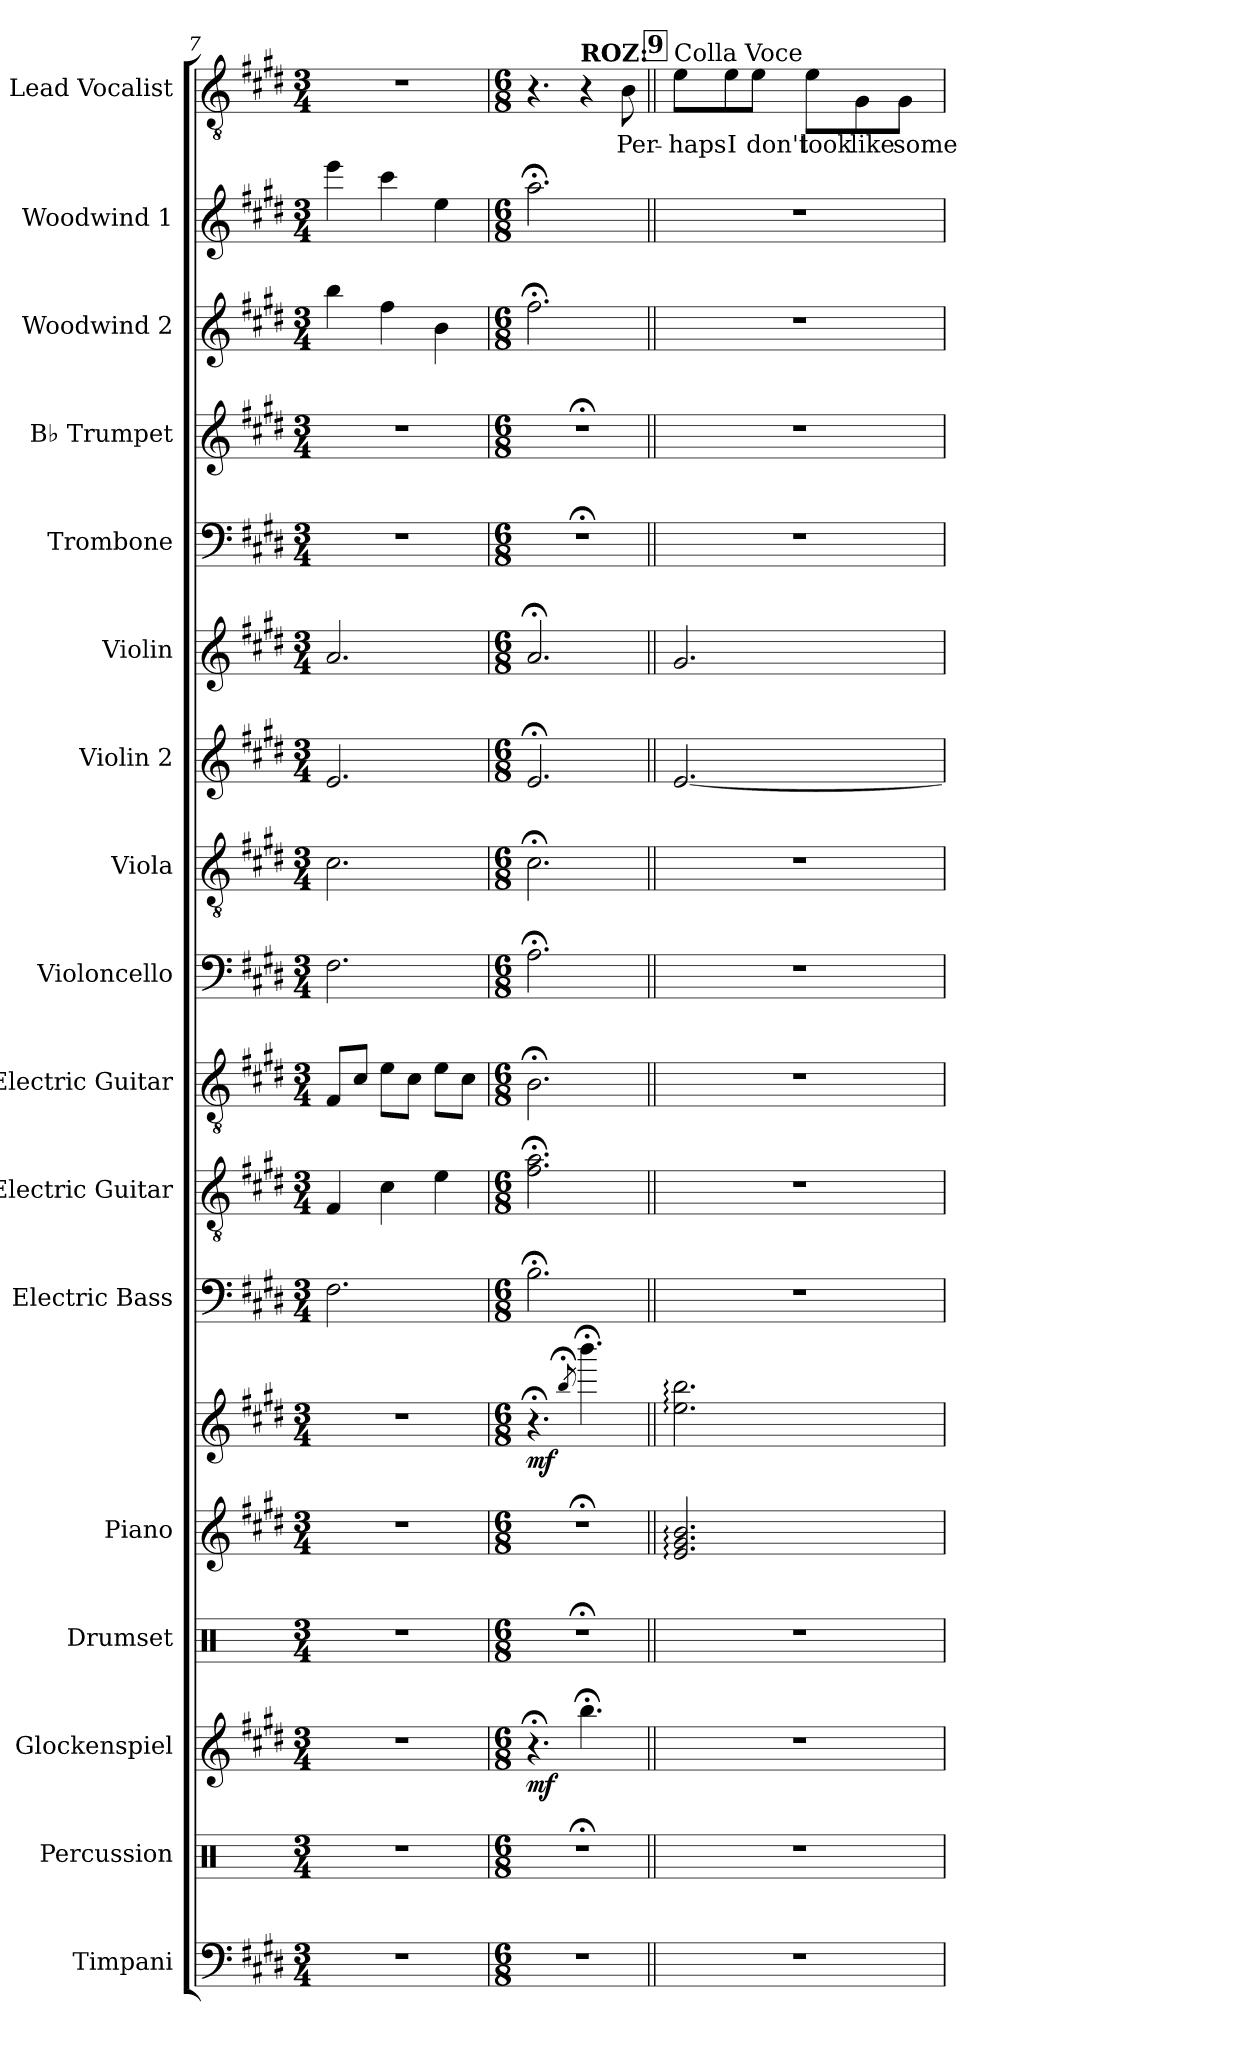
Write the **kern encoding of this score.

**kern	**kern	**kern	**dynam	**kern	**kern	**kern	**dynam	**kern	**kern	**kern	**kern	**kern	**kern	**kern	**kern	**kern	**kern	**kern	**kern	**text
*part17	*part16	*part15	*part15	*part14	*part13	*part13	*part13	*part12	*part11	*part10	*part9	*part8	*part7	*part6	*part5	*part4	*part3	*part2	*part1	*part1
*staff18	*staff17	*staff16	*staff16	*staff15	*staff14	*staff13	*staff13/14	*staff12	*staff11	*staff10	*staff9	*staff8	*staff7	*staff6	*staff5	*staff4	*staff3	*staff2	*staff1	*staff1
*I"Timpani	*I"Percussion	*I"Glockenspiel	*	*I"Drumset	*I"Piano	*	*	*I"Electric Bass	*I"Electric Guitar	*I"Electric Guitar	*I"Violoncello	*I"Viola	*I"Violin 2	*I"Violin	*I"Trombone	*I"B♭ Trumpet	*I"Woodwind 2	*I"Woodwind 1	*I"Lead Vocalist	*
*I'Timp.	*I'Perc.	*I'Glock.	*	*I'D. Set	*I'Pno	*	*	*I'El. B.	*I'El. Guit.	*I'El. Guit.	*I'Vc.	*I'Vla.	*I'Vln. 2	*I'Vln.	*I'Tbn.	*I'B♭ Tpt.	*I'WW2	*I'WW1	*I'Lead	*
*clefF4	*clefX	*clefG2	*	*clefX	*clefG2	*clefG2	*	*clefF4	*clefGv2	*clefGv2	*clefF4	*clefGv2	*clefG2	*clefG2	*clefF4	*clefG2	*clefG2	*clefG2	*clefGv2	*
*	*	*ITrd-14c-24	*	*	*	*	*	*ITrd7c12	*	*	*	*	*	*	*	*ITrd1c2	*ITrd1c2	*ITrd1c2	*	*
*k[f#c#g#d#]	*k[]	*k[f#c#g#d#]	*	*k[]	*k[f#c#g#d#]	*k[f#c#g#d#]	*	*k[f#c#g#d#]	*k[f#c#g#d#]	*k[f#c#g#d#]	*k[f#c#g#d#]	*k[f#c#g#d#]	*k[f#c#g#d#]	*k[f#c#g#d#]	*k[f#c#g#d#]	*k[f#c#]	*k[f#c#]	*k[f#c#]	*k[f#c#g#d#]	*
*M3/4	*M3/4	*M3/4	*	*M3/4	*M3/4	*M3/4	*	*M3/4	*M3/4	*M3/4	*M3/4	*M3/4	*M3/4	*M3/4	*M3/4	*M3/4	*M3/4	*M3/4	*M3/4	*
*MM90	*MM90	*MM90	*	*MM90	*MM90	*MM90	*	*MM90	*MM90	*MM90	*MM90	*MM90	*MM90	*MM90	*MM90	*MM90	*MM90	*MM90	*MM90	*
=7	=7	=7	=7	=7	=7	=7	=7	=7	=7	=7	=7	=7	=7	=7	=7	=7	=7	=7	=7	=7
2.r	2.r	2.r	.	2.r	2.r	2.r	.	2.FF#\	4F#/	8F#/L	2.F#\	2.c#\	2.e/	2.a/	2.r	2.r	4aa\	4ddd\	2.r	.
.	.	.	.	.	.	.	.	.	.	8c#/J	.	.	.	.	.	.	.	.	.	.
.	.	.	.	.	.	.	.	.	4c#\	8e\L	.	.	.	.	.	.	4ee\	4bb\	.	.
.	.	.	.	.	.	.	.	.	.	8c#\J	.	.	.	.	.	.	.	.	.	.
.	.	.	.	.	.	.	.	.	4e\	8e\L	.	.	.	.	.	.	4a\	4dd\	.	.
.	.	.	.	.	.	.	.	.	.	8c#\J	.	.	.	.	.	.	.	.	.	.
=8	=8	=8	=8	=8	=8	=8	=8	=8	=8	=8	=8	=8	=8	=8	=8	=8	=8	=8	=8	=8
*M6/8	*M6/8	*M6/8	*	*M6/8	*M6/8	*M6/8	*	*M6/8	*M6/8	*M6/8	*M6/8	*M6/8	*M6/8	*M6/8	*M6/8	*M6/8	*M6/8	*M6/8	*M6/8	*
!	!	!	!LO:DY:b	!	!	!	!LO:DY:b	!	!	!	!	!	!	!	!	!	!	!	!	!
2.r	2.r;<	4.r;<	mf	2.r;<	2.r;<	4.r;<	mf	2.BB;<\	2.f#\;< 2.a\;<	2.B;<\	2.A;<\	2.c#;<\	2.e;</	2.a;</	2.r;<	2.r;<	2.ee;<\	2.gg;<\	4.r	.
.	.	.	.	.	.	8qbb;</	.	.	.	.	.	.	.	.	.	.	.	.	.	.
!	!	!	!	!	!	!	!	!	!	!	!	!	!	!	!	!	!	!	!LO:TX:a:B:t=ROZ&colon;	!
.	.	4.bbbb;<\	.	.	.	4.bbb;<\	.	.	.	.	.	.	.	.	.	.	.	.	4r	.
!	!	!	!	!	!	!	!	!	!	!	!	!	!	!	!	!	!	!	!	!LO:LY:b
.	.	.	.	.	.	.	.	.	.	.	.	.	.	.	.	.	.	.	8B\	Per-
!!LO:REH:place=s1:a:B:fs=14:t=9
=9||	=9||	=9||	=9||	=9||	=9||	=9||	=9||	=9||	=9||	=9||	=9||	=9||	=9||	=9||	=9||	=9||	=9||	=9||	=9||	=9||
!	!	!	!	!	!	!	!	!	!	!	!	!	!	!	!	!	!	!	!LO:TX:a:t=Colla Voce	!
!	!	!	!	!	!	!	!	!	!	!	!	!	!	!	!	!	!	!	!	!LO:LY:b
2.r	2.r	2.r	.	2.r	2.e/: 2.g#/: 2.b/:	2.ee\: 2.bb\:	.	2.r	2.r	2.r	2.r	2.r	[2.e/	2.g#/	2.r	2.r	2.r	2.r	8e\L	-haps
!	!	!	!	!	!	!	!	!	!	!	!	!	!	!	!	!	!	!	!	!LO:LY:b
.	.	.	.	.	.	.	.	.	.	.	.	.	.	.	.	.	.	.	8e\	I
!	!	!	!	!	!	!	!	!	!	!	!	!	!	!	!	!	!	!	!	!LO:LY:b
.	.	.	.	.	.	.	.	.	.	.	.	.	.	.	.	.	.	.	8e\J	don't
!	!	!	!	!	!	!	!	!	!	!	!	!	!	!	!	!	!	!	!	!LO:LY:b
.	.	.	.	.	.	.	.	.	.	.	.	.	.	.	.	.	.	.	8e\L	look
!	!	!	!	!	!	!	!	!	!	!	!	!	!	!	!	!	!	!	!	!LO:LY:b
.	.	.	.	.	.	.	.	.	.	.	.	.	.	.	.	.	.	.	8G#\	like
!	!	!	!	!	!	!	!	!	!	!	!	!	!	!	!	!	!	!	!	!LO:LY:b
.	.	.	.	.	.	.	.	.	.	.	.	.	.	.	.	.	.	.	8G#\J	some
=	=	=	=	=	=	=	=	=	=	=	=	=	=	=	=	=	=	=	=	=
*-	*-	*-	*-	*-	*-	*-	*-	*-	*-	*-	*-	*-	*-	*-	*-	*-	*-	*-	*-	*-
